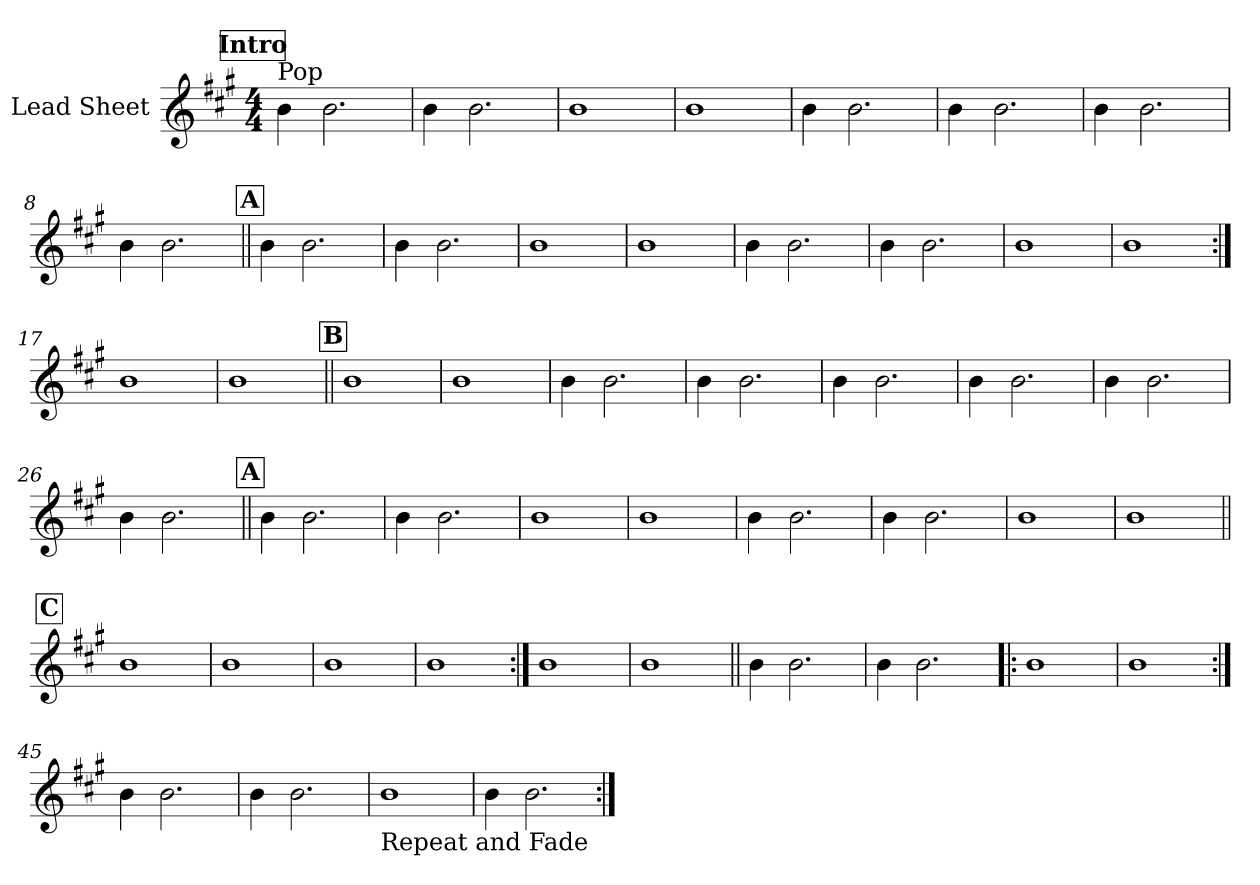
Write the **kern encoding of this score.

**kern
*part1
*staff1
*I"Lead Sheet
*clefG2
*k[f#c#g#]
*A:
*M4/4
!!LO:REH:place=s1:a:fs=14:t=Intro
=1
!LO:TX:a:t=Pop
4b\
2.b\
=2
4b\
2.b\
=3
1b
=4
1b
!!LO:LB:g=z
=5
4b\
2.b\
=6
4b\
2.b\
=7
4b\
2.b\
=8
4b\
2.b\
!!LO:LB:g=z
!!LO:REH:place=s1:a:fs=14:t=A
=9||
4b\
2.b\
=10
4b\
2.b\
=11
1b
=12
1b
!!LO:LB:g=z
=13
4b\
2.b\
=14
4b\
2.b\
=15
1b
=16
1b
=17:|!
1b
=18
1b
!!LO:LB:g=z
!!LO:REH:place=s1:a:fs=14:t=B
=19||
1b
=20
1b
=21
4b\
2.b\
=22
4b\
2.b\
!!LO:LB:g=z
=23
4b\
2.b\
=24
4b\
2.b\
=25
4b\
2.b\
=26
4b\
2.b\
!!LO:LB:g=z
!!LO:REH:place=s1:a:fs=14:t=A
=27||
4b\
2.b\
=28
4b\
2.b\
=29
1b
=30
1b
!!LO:LB:g=z
=31
4b\
2.b\
=32
4b\
2.b\
=33
1b
=34
1b
!!LO:LB:g=z
!!LO:REH:place=s1:a:fs=14:t=C
=35||
1b
=36
1b
=37
1b
=38
1b
!!LO:LB:g=z
=39:|!
1b
=40
1b
!!LO:PB:g=z
=41||
4b\
2.b\
=42
4b\
2.b\
=43!|:
1b
=44
1b
!!LO:LB:g=z
=45:|!
4b\
2.b\
=46
4b\
2.b\
=47
!LO:TX:b:t=Repeat and Fade
1b
=48
4b\
2.b\
=:|!
*-
